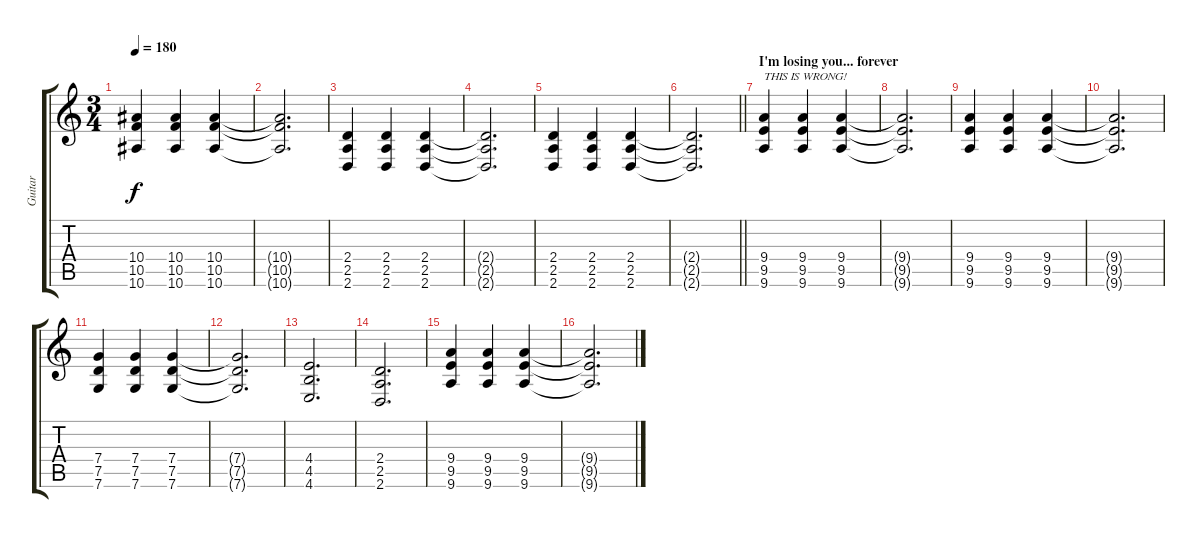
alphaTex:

\track ("Guitar" "Guitar") {instrument distortionguitar}
\staff {score tabs}
\tuning (D4 A3 F3 C3 G2 C2) {hide}
\ts (3 4)
\tempo 180
\clef g2
\ks c
(10.4 10.5 10.6).4{dy f} (10.4 10.5 10.6).4 (10.4 10.5 10.6).4 |
(10.4{t} 10.5{t} 10.6{t}).2{d} |
(2.4 2.5 2.6).4 (2.4 2.5 2.6).4 (2.4 2.5 2.6).4 |
(2.4{t} 2.5{t} 2.6{t}).2{d} |
(2.4 2.5 2.6).4 (2.4 2.5 2.6).4 (2.4 2.5 2.6).4 |
\barLineRight lightlight
(2.4{t} 2.5{t} 2.6{t}).2{d} |
\section ("" "I'm losing you... forever")
(9.4 9.5 9.6).4{txt "THIS IS WRONG!"} (9.4 9.5 9.6).4 (9.4 9.5 9.6).4 |
(9.4{t} 9.5{t} 9.6{t}).2{d} |
(9.4 9.5 9.6).4 (9.4 9.5 9.6).4 (9.4 9.5 9.6).4 |
(9.4{t} 9.5{t} 9.6{t}).2{d} |
(7.4 7.5 7.6).4 (7.4 7.5 7.6).4 (7.4 7.5 7.6).4 |
(7.4{t} 7.5{t} 7.6{t}).2{d} |
(4.4 4.5 4.6).2{d} |
(2.4 2.5 2.6).2{d} |
(9.4 9.5 9.6).4 (9.4 9.5 9.6).4 (9.4 9.5 9.6).4 |
(9.4{t} 9.5{t} 9.6{t}).2{d}
